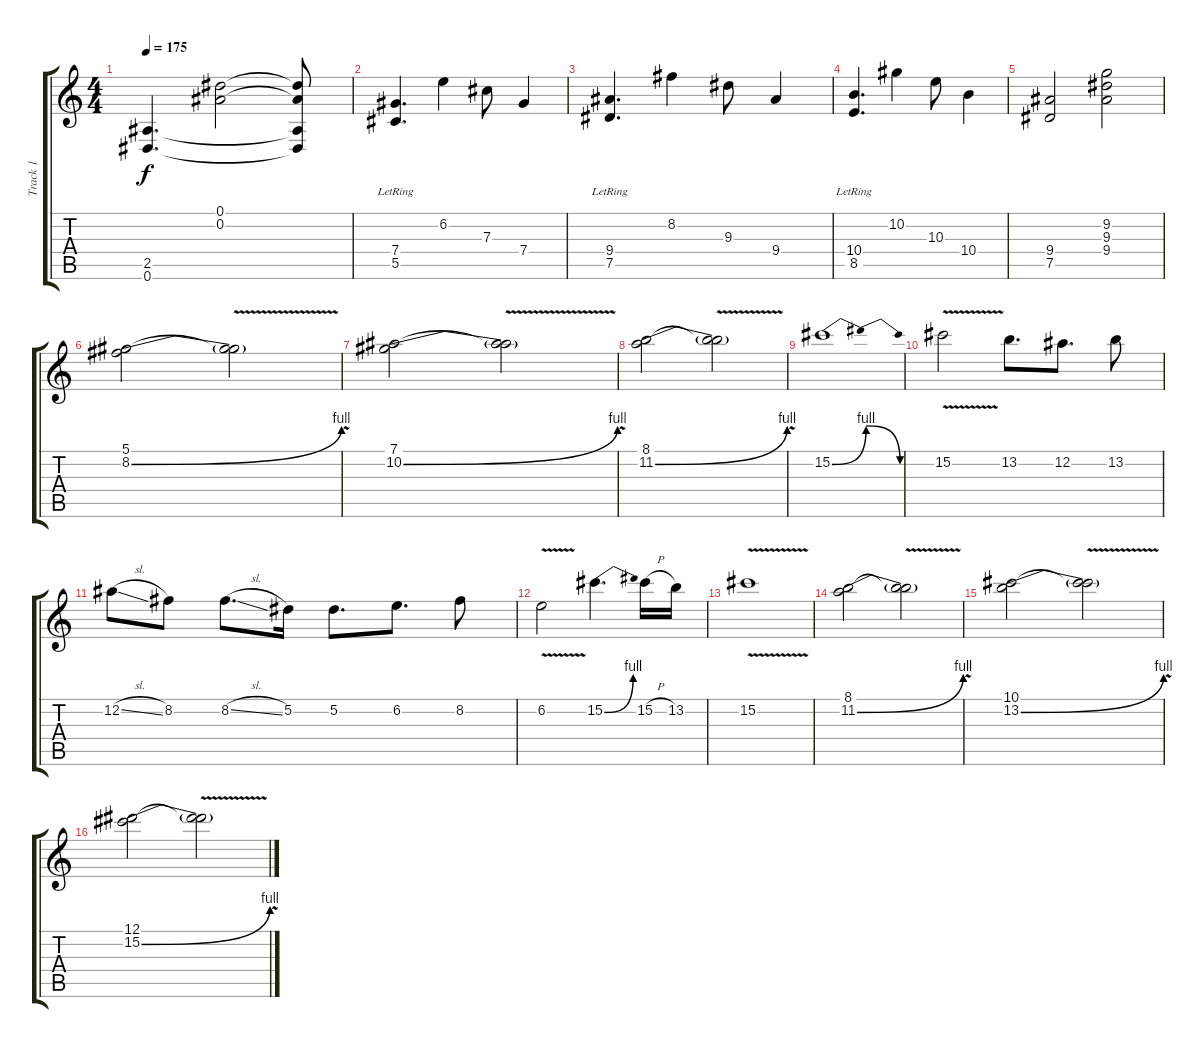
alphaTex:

\track ("Track 1" "Track 1") {instrument overdrivenguitar}
\staff {score tabs}
\tuning (Eb4 Bb3 Gb3 Db3 Ab2 Eb2) {hide}
\ts (4 4)
\tempo 175
\clef g2
\ks c
(2.5 0.6).4{d dy f} (0.1 0.2).2 (0.1{t} 0.2{t} 2.5{t} 0.6{t}).8 |
(7.4{lr} 5.5{lr}).4{d} 6.2.4 7.3.8 7.4.4 |
(9.4{lr} 7.5{lr}).4{d} 8.2.4 9.3.8 9.4.4 |
(10.4{lr} 8.5{lr}).4{d} 10.2.4 10.3.8 10.4.4 |
(9.4 7.5).2 (9.2 9.3 9.4).2 |
(5.1 8.2{be (bend 0 0 60 4)}).2 (5.1{t} 8.2{v t}).2 |
(7.1 10.2{be (bend 0 0 60 4)}).2 (7.1{t} 10.2{v t}).2 |
(8.1 11.2{be (bend 0 0 60 4)}).2 (8.1{t} 11.2{v t}).2 |
15.2{be (bendrelease 0 0 15 4 45 4 60 0)}.1 |
15.2{v}.2 13.2.8{d} 12.2.8{d} 13.2.8 |
12.2{sl}.8 8.2.8 8.2{sl}.8{d} 5.2.16 5.2.8{d} 6.2.8{d} 8.2.8 |
6.2{v}.2 15.2{be (bend 0 0 60 4)}.4{d} 15.2{h}.16 13.2.16 |
15.2{v}.1 |
(8.1 11.2{be (bend 0 0 60 4)}).2 (8.1{t} 11.2{v t}).2 |
(10.1 13.2{be (bend 0 0 60 4)}).2 (10.1{t} 13.2{v t}).2 |
(12.1 15.2{be (bend 0 0 60 4)}).2 (12.1{t} 15.2{v t}).2
